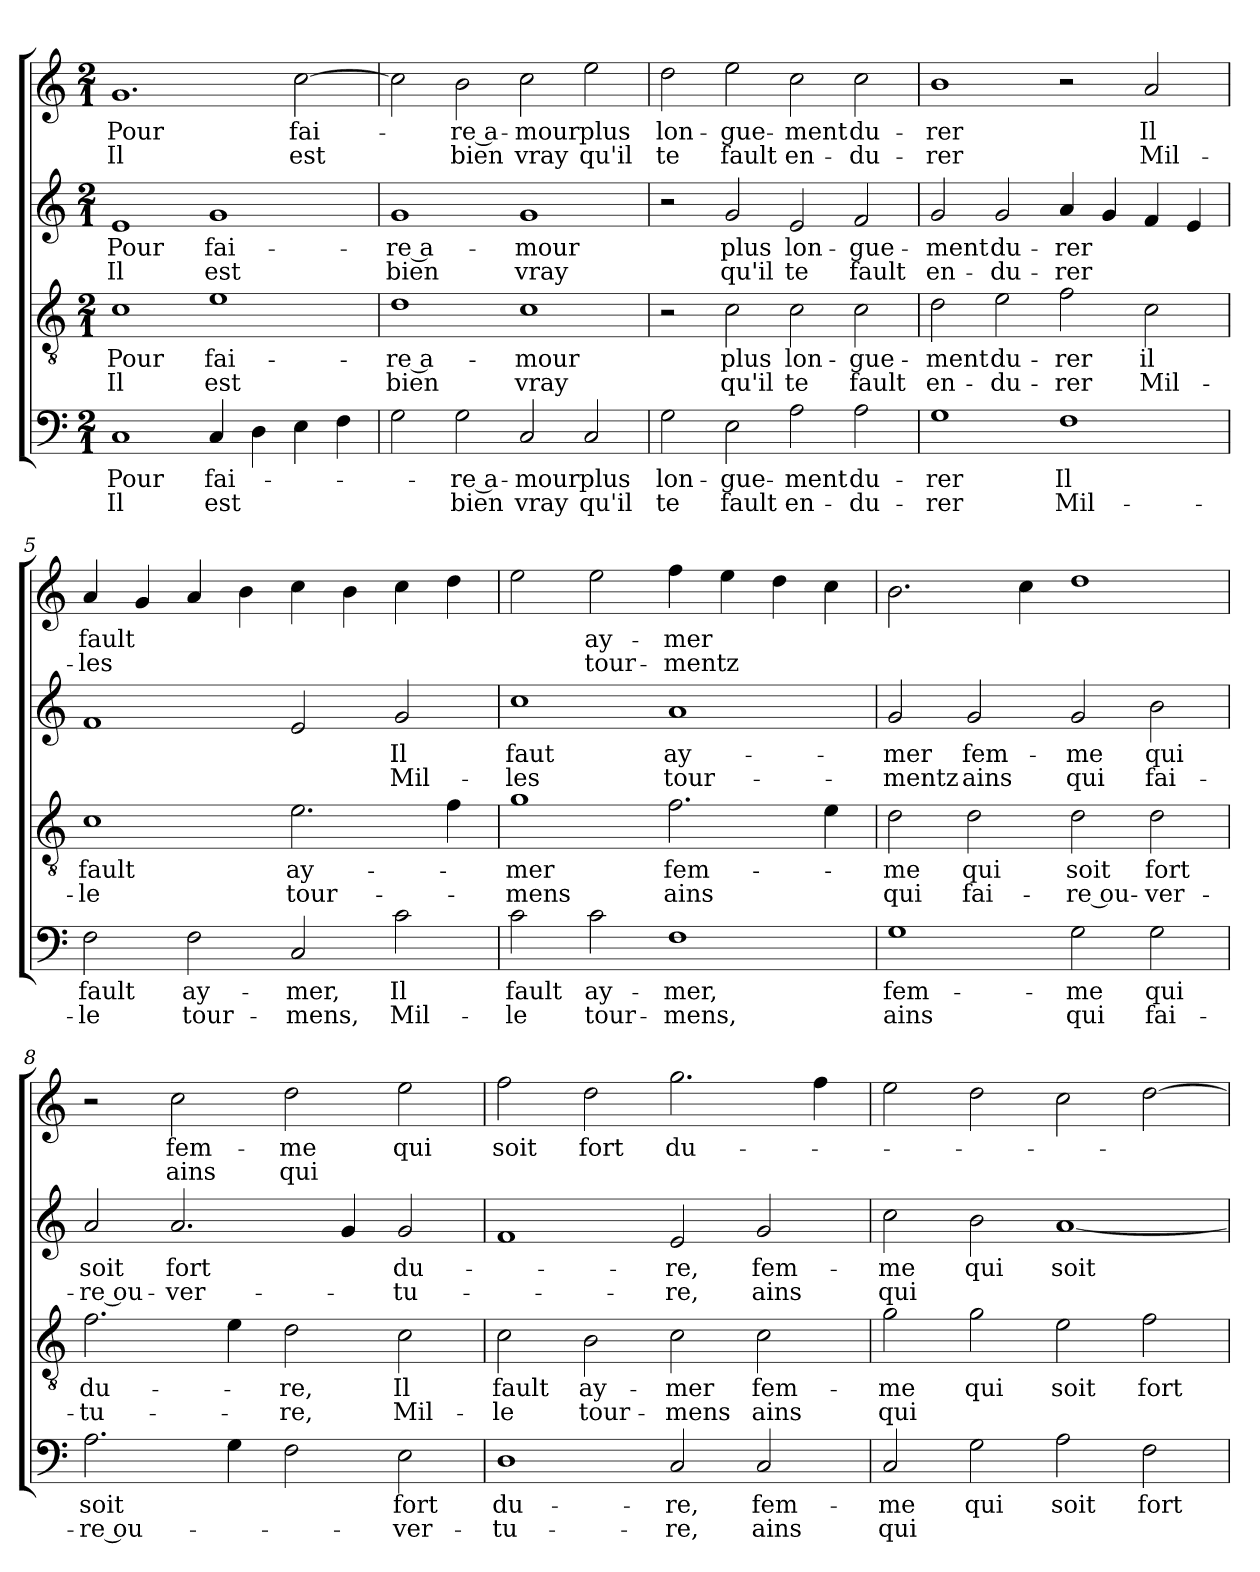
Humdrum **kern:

**kern	**text	**text	**kern	**text	**text	**kern	**text	**text	**kern	**text	**text
*part4	*part4	*part4	*part3	*part3	*part3	*part2	*part2	*part2	*part1	*part1	*part1
*staff4	*staff4	*staff4	*staff3	*staff3	*staff3	*staff2	*staff2	*staff2	*staff1	*staff1	*staff1
*clefF4	*	*	*clefGv2	*	*	*clefG2	*	*	*clefG2	*	*
*	*	*	*ITrd-7c-12	*	*	*	*	*	*	*	*
*k[]	*	*	*k[]	*	*	*k[]	*	*	*k[]	*	*
*C:	*	*	*C:	*	*	*C:	*	*	*C:	*	*
*M2/1	*	*	*M2/1	*	*	*M2/1	*	*	*M2/1	*	*
=1	=1	=1	=1	=1	=1	=1	=1	=1	=1	=1	=1
1C/	Pour	Il	1cc\	Pour	Il	1e/	Pour	Il	1.g/	Pour	Il
4C/	fai-	est	1ee\	fai-	est	1g/	fai-	est	.	.	.
4D\	.	.	.	.	.	.	.	.	.	.	.
4E\	.	.	.	.	.	.	.	.	[2cc\	fai-	est
4F\	.	.	.	.	.	.	.	.	.	.	.
=2	=2	=2	=2	=2	=2	=2	=2	=2	=2	=2	=2
2G\	.	.	1dd\	-re a-	bien	1g/	-re a-	bien	2cc\]	.	.
2G\	-re a-	bien	.	.	.	.	.	.	2b\	-re a-	bien
2C/	-mour	vray	1cc\	-mour	vray	1g/	-mour	vray	2cc\	-mour	vray
2C/	plus	qu'il	.	.	.	.	.	.	2ee\	plus	qu'il
=3	=3	=3	=3	=3	=3	=3	=3	=3	=3	=3	=3
2G\	lon-	te	2r	.	.	2r	.	.	2dd\	lon-	te
2E\	-gue-	fault	2cc\	plus	qu'il	2g/	plus	qu'il	2ee\	-gue-	fault
2A\	-ment	en-	2cc\	lon-	te	2e/	lon-	te	2cc\	-ment	en-
2A\	du-	-du-	2cc\	-gue-	fault	2f/	-gue-	fault	2cc\	du-	-du-
=4	=4	=4	=4	=4	=4	=4	=4	=4	=4	=4	=4
1G\	-rer	-rer	2dd\	-ment	en-	2g/	-ment	en-	1b\	-rer	-rer
.	.	.	2ee\	du-	-du-	2g/	du-	-du-	.	.	.
1F\	Il	Mil-	2ff\	-rer	-rer	4a/	-rer	-rer	2r	.	.
.	.	.	.	.	.	4g/	.	.	.	.	.
.	.	.	2cc\	il	Mil-	4f/	.	.	2a/	Il	Mil-
.	.	.	.	.	.	4e/	.	.	.	.	.
!!LO:LB:g=z
=5	=5	=5	=5	=5	=5	=5	=5	=5	=5	=5	=5
2F\	fault	-le	1cc\	fault	-le	1f/	.	.	4a/	fault	-les
.	.	.	.	.	.	.	.	.	4g/	.	.
2F\	ay-	tour-	.	.	.	.	.	.	4a/	.	.
.	.	.	.	.	.	.	.	.	4b\	.	.
2C/	-mer,	-mens,	2.ee\	ay-	tour-	2e/	.	.	4cc\	.	.
.	.	.	.	.	.	.	.	.	4b\	.	.
2c\	Il	Mil-	.	.	.	2g/	Il	Mil-	4cc\	.	.
.	.	.	4ff\	.	.	.	.	.	4dd\	.	.
=6	=6	=6	=6	=6	=6	=6	=6	=6	=6	=6	=6
2c\	fault	-le	1gg\	-mer	-mens	1cc\	faut	-les	2ee\	.	.
2c\	ay-	tour-	.	.	.	.	.	.	2ee\	ay-	tour-
1F\	-mer,	-mens,	2.ff\	fem-	ains	1a/	ay-	tour-	4ff\	-mer	-mentz
.	.	.	.	.	.	.	.	.	4ee\	.	.
.	.	.	.	.	.	.	.	.	4dd\	.	.
.	.	.	4ee\	.	.	.	.	.	4cc\	.	.
=7	=7	=7	=7	=7	=7	=7	=7	=7	=7	=7	=7
1G\	fem-	ains	2dd\	-me	qui	2g/	-mer	-mentz	2.b\	.	.
.	.	.	2dd\	qui	fai-	2g/	fem-	ains	.	.	.
.	.	.	.	.	.	.	.	.	4cc\	.	.
2G\	-me	qui	2dd\	soit	-re ou-	2g/	-me	qui	1dd\	.	.
2G\	qui	fai-	2dd\	fort	-ver-	2b\	qui	fai-	.	.	.
=8	=8	=8	=8	=8	=8	=8	=8	=8	=8	=8	=8
2.A\	soit	-re ou-	2.ff\	du-	-tu-	2a/	soit	-re ou-	2r	.	.
.	.	.	.	.	.	2.a/	fort	-ver-	2cc\	fem-	ains
4G\	.	.	4ee\	.	.	.	.	.	.	.	.
2F\	.	.	2dd\	-re,	-re,	.	.	.	2dd\	-me	qui
.	.	.	.	.	.	4g/	.	.	.	.	.
2E\	fort	-ver-	2cc\	Il	Mil-	2g/	du-	-tu-	2ee\	qui	.
=9	=9	=9	=9	=9	=9	=9	=9	=9	=9	=9	=9
1D\	du-	-tu-	2cc\	fault	-le	1f/	.	.	2ff\	soit	.
.	.	.	2b\	ay-	tour-	.	.	.	2dd\	fort	.
2C/	-re,	-re,	2cc\	-mer	-mens	2e/	-re,	-re,	2.gg\	du-	.
2C/	fem-	ains	2cc\	fem-	ains	2g/	fem-	ains	.	.	.
.	.	.	.	.	.	.	.	.	4ff\	.	.
!!LO:LB:g=z
=10	=10	=10	=10	=10	=10	=10	=10	=10	=10	=10	=10
2C/	-me	qui	2gg\	-me	qui	2cc\	-me	qui	2ee\	.	.
2G\	qui	.	2gg\	qui	.	2b\	qui	.	2dd\	.	.
2A\	soit	.	2ee\	soit	.	[1a/	soit	.	2cc\	.	.
2F\	fort	.	2ff\	fort	.	.	.	.	[2dd\	.	.
=	=	=	=	=	=	=	=	=	=	=	=
*-	*-	*-	*-	*-	*-	*-	*-	*-	*-	*-	*-
